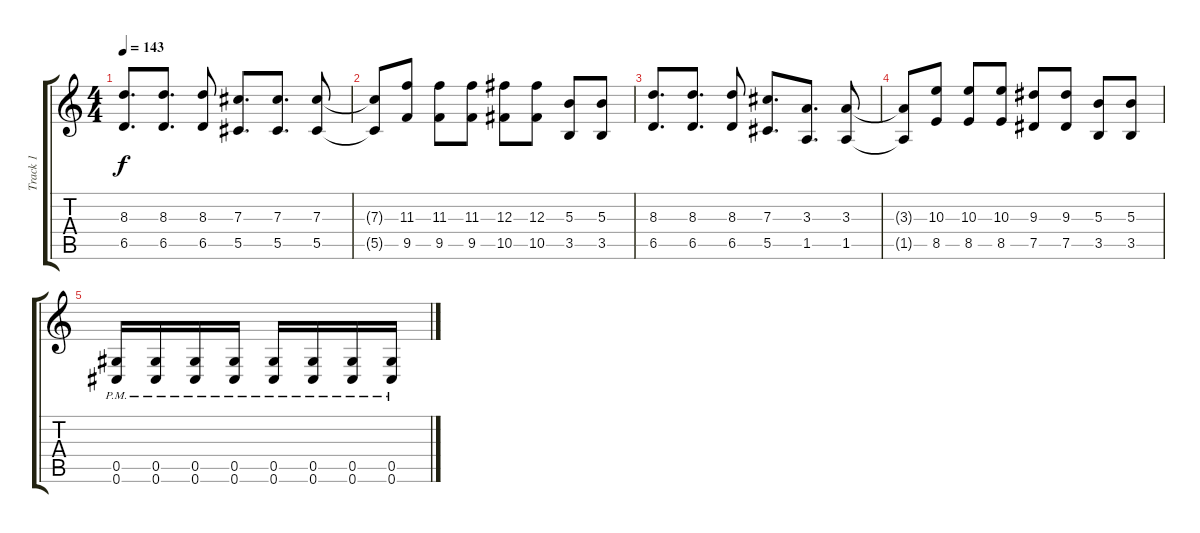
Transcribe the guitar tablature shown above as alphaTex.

\track ("Track 1" "Track 1") {instrument distortionguitar}
\staff {score tabs}
\tuning (Eb4 Bb3 Gb3 Db3 Ab2 Db2) {hide}
\ts (4 4)
\tempo 143
\clef g2
\ks c
(8.3 6.5).8{d dy f} (8.3 6.5).8{d} (8.3 6.5).8 (7.3 5.5).8{d} (7.3 5.5).8{d} (7.3 5.5).8 |
(7.3{t} 5.5{t}).8 (11.3 9.5).8 (11.3 9.5).8 (11.3 9.5).8 (12.3 10.5).8 (12.3 10.5).8 (5.3 3.5).8 (5.3 3.5).8 |
(8.3 6.5).8{d} (8.3 6.5).8{d} (8.3 6.5).8 (7.3 5.5).8{d} (3.3 1.5).8{d} (3.3 1.5).8 |
(3.3{t} 1.5{t}).8 (10.3 8.5).8 (10.3 8.5).8 (10.3 8.5).8 (9.3 7.5).8 (9.3 7.5).8 (5.3 3.5).8 (5.3 3.5).8 |
(0.5{pm} 0.6{pm}).16 (0.5{pm} 0.6{pm}).16 (0.5{pm} 0.6{pm}).16 (0.5{pm} 0.6{pm}).16 (0.5{pm} 0.6{pm}).16 (0.5{pm} 0.6{pm}).16 (0.5{pm} 0.6{pm}).16 (0.5{pm} 0.6{pm}).16
